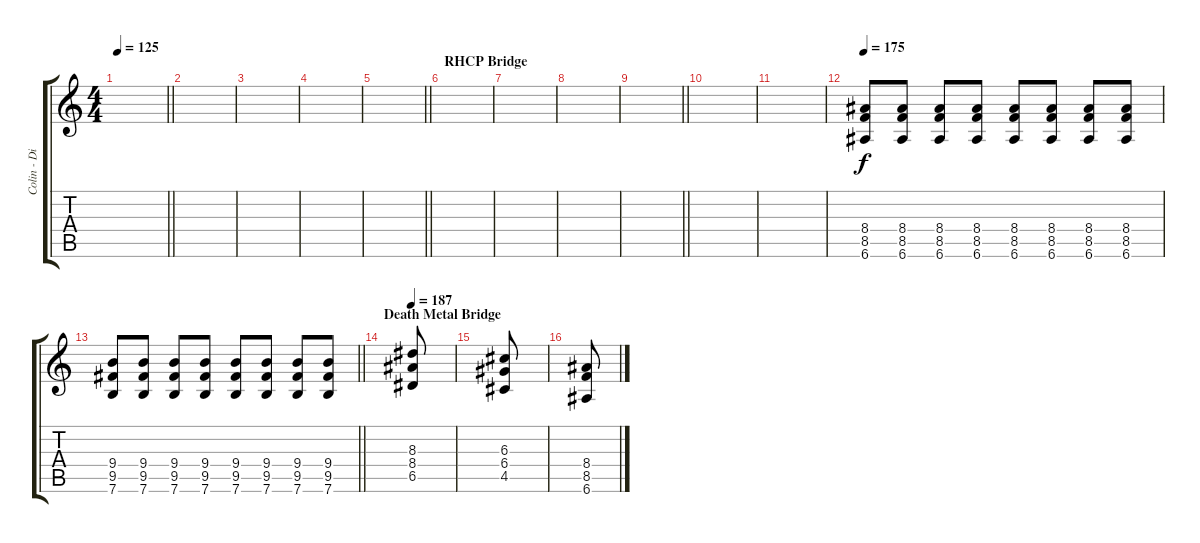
\track ("Colin - Disto. Guitar" "Colin - Di") {instrument distortionguitar}
\staff {score tabs}
\tuning (E4 B3 G3 D3 A2 E2) {hide}
\ts (4 4)
\tempo 125
\clef g2
\barLineRight lightlight
\ks c
|
|
|
|
\barLineRight lightlight
|
\section ("" "RHCP Bridge")
|
|
|
\barLineRight lightlight
|
|
|
\tempo 175
(8.4 8.5 6.6).8 (8.4 8.5 6.6).8 (8.4 8.5 6.6).8 (8.4 8.5 6.6).8 (8.4 8.5 6.6).8 (8.4 8.5 6.6).8 (8.4 8.5 6.6).8 (8.4 8.5 6.6).8 |
\barLineRight lightlight
(9.4 9.5 7.6).8 (9.4 9.5 7.6).8 (9.4 9.5 7.6).8 (9.4 9.5 7.6).8 (9.4 9.5 7.6).8 (9.4 9.5 7.6).8 (9.4 9.5 7.6).8 (9.4 9.5 7.6).8 |
\section ("" "Death Metal Bridge")
\tempo 187
(8.3 8.4 6.5).8 |
(6.3 6.4 4.5).8 |
(8.4 8.5 6.6).8
